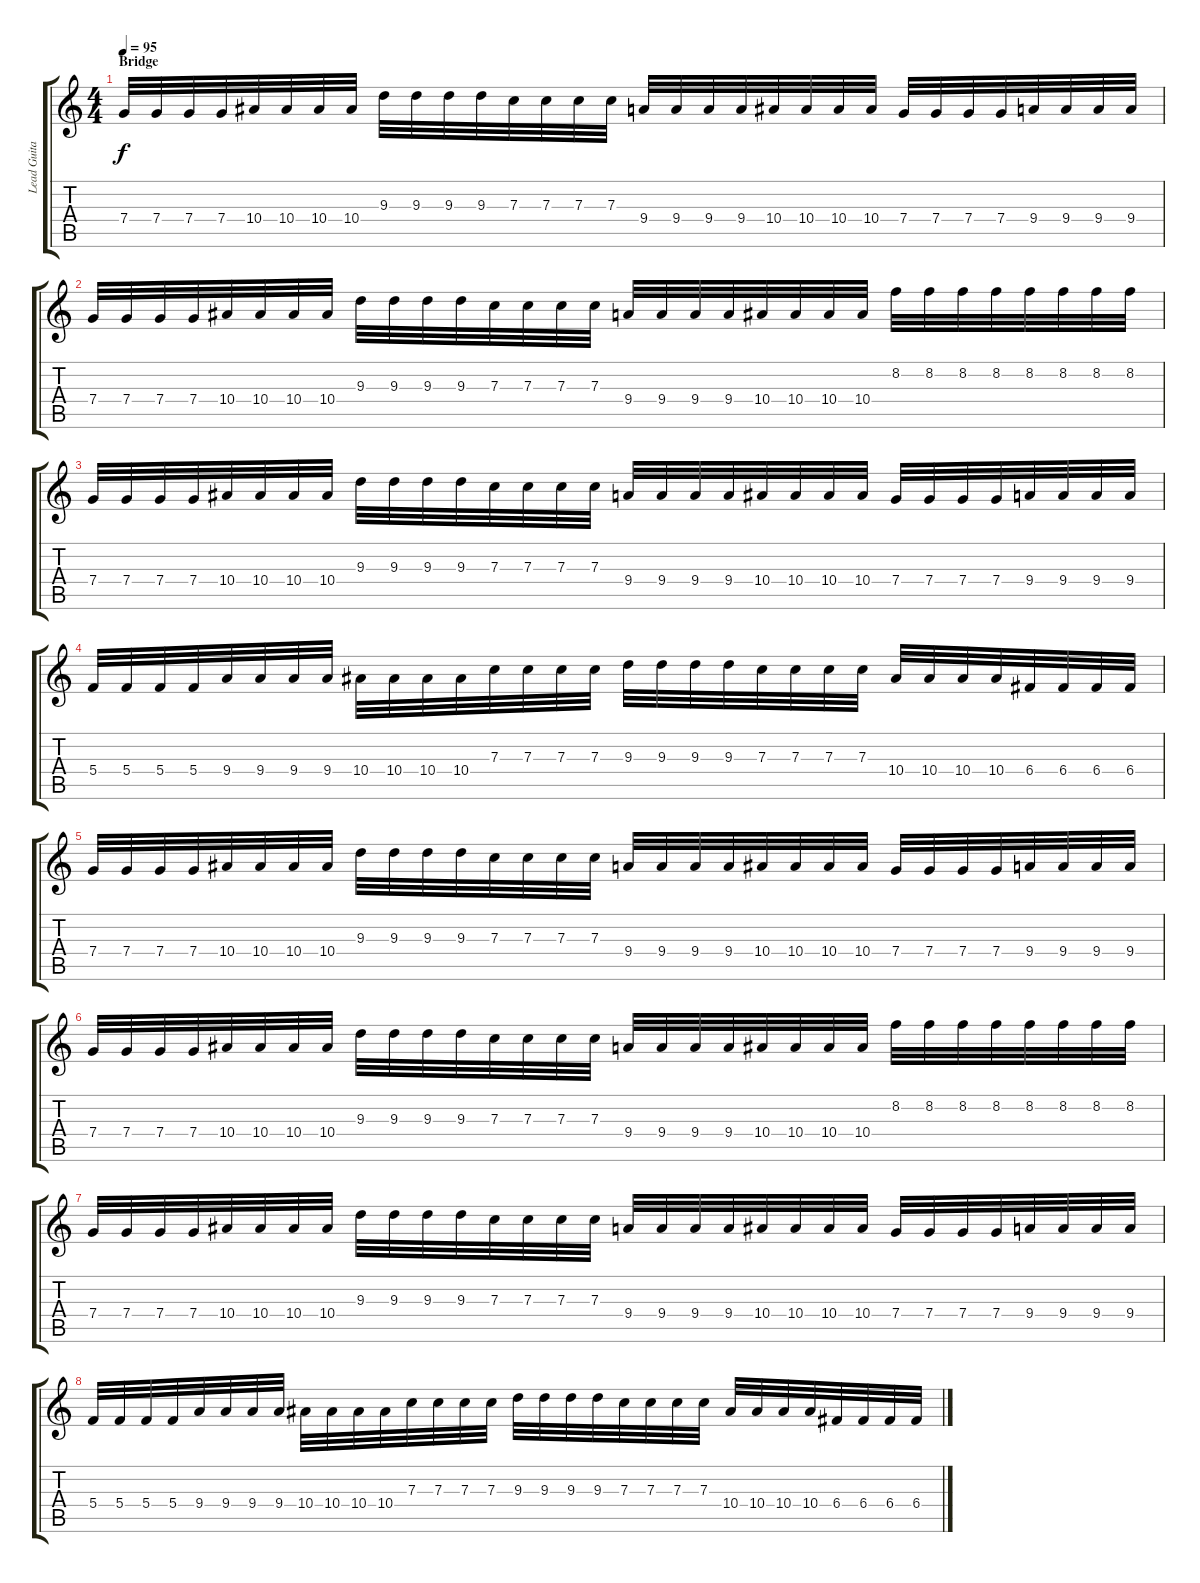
\track ("Lead Guitar" "Lead Guita") {instrument distortionguitar}
\staff {score tabs}
\tuning (D4 A3 F3 C3 G2 D2) {hide}
\ts (4 4)
\section ("" "Bridge")
\tempo 95
\clef g2
\ks c
7.4.32{dy f} 7.4.32 7.4.32 7.4.32 10.4.32 10.4.32 10.4.32 10.4.32 9.3.32 9.3.32 9.3.32 9.3.32 7.3.32 7.3.32 7.3.32 7.3.32 9.4.32 9.4.32 9.4.32 9.4.32 10.4.32 10.4.32 10.4.32 10.4.32 7.4.32 7.4.32 7.4.32 7.4.32 9.4.32 9.4.32 9.4.32 9.4.32 |
7.4.32 7.4.32 7.4.32 7.4.32 10.4.32 10.4.32 10.4.32 10.4.32 9.3.32 9.3.32 9.3.32 9.3.32 7.3.32 7.3.32 7.3.32 7.3.32 9.4.32 9.4.32 9.4.32 9.4.32 10.4.32 10.4.32 10.4.32 10.4.32 8.2.32 8.2.32 8.2.32 8.2.32 8.2.32 8.2.32 8.2.32 8.2.32 |
7.4.32 7.4.32 7.4.32 7.4.32 10.4.32 10.4.32 10.4.32 10.4.32 9.3.32 9.3.32 9.3.32 9.3.32 7.3.32 7.3.32 7.3.32 7.3.32 9.4.32 9.4.32 9.4.32 9.4.32 10.4.32 10.4.32 10.4.32 10.4.32 7.4.32 7.4.32 7.4.32 7.4.32 9.4.32 9.4.32 9.4.32 9.4.32 |
5.4.32 5.4.32 5.4.32 5.4.32 9.4.32 9.4.32 9.4.32 9.4.32 10.4.32 10.4.32 10.4.32 10.4.32 7.3.32 7.3.32 7.3.32 7.3.32 9.3.32 9.3.32 9.3.32 9.3.32 7.3.32 7.3.32 7.3.32 7.3.32 10.4.32 10.4.32 10.4.32 10.4.32 6.4.32 6.4.32 6.4.32 6.4.32 |
7.4.32 7.4.32 7.4.32 7.4.32 10.4.32 10.4.32 10.4.32 10.4.32 9.3.32 9.3.32 9.3.32 9.3.32 7.3.32 7.3.32 7.3.32 7.3.32 9.4.32 9.4.32 9.4.32 9.4.32 10.4.32 10.4.32 10.4.32 10.4.32 7.4.32 7.4.32 7.4.32 7.4.32 9.4.32 9.4.32 9.4.32 9.4.32 |
7.4.32 7.4.32 7.4.32 7.4.32 10.4.32 10.4.32 10.4.32 10.4.32 9.3.32 9.3.32 9.3.32 9.3.32 7.3.32 7.3.32 7.3.32 7.3.32 9.4.32 9.4.32 9.4.32 9.4.32 10.4.32 10.4.32 10.4.32 10.4.32 8.2.32 8.2.32 8.2.32 8.2.32 8.2.32 8.2.32 8.2.32 8.2.32 |
7.4.32 7.4.32 7.4.32 7.4.32 10.4.32 10.4.32 10.4.32 10.4.32 9.3.32 9.3.32 9.3.32 9.3.32 7.3.32 7.3.32 7.3.32 7.3.32 9.4.32 9.4.32 9.4.32 9.4.32 10.4.32 10.4.32 10.4.32 10.4.32 7.4.32 7.4.32 7.4.32 7.4.32 9.4.32 9.4.32 9.4.32 9.4.32 |
5.4.32 5.4.32 5.4.32 5.4.32 9.4.32 9.4.32 9.4.32 9.4.32 10.4.32 10.4.32 10.4.32 10.4.32 7.3.32 7.3.32 7.3.32 7.3.32 9.3.32 9.3.32 9.3.32 9.3.32 7.3.32 7.3.32 7.3.32 7.3.32 10.4.32 10.4.32 10.4.32 10.4.32 6.4.32 6.4.32 6.4.32 6.4.32
